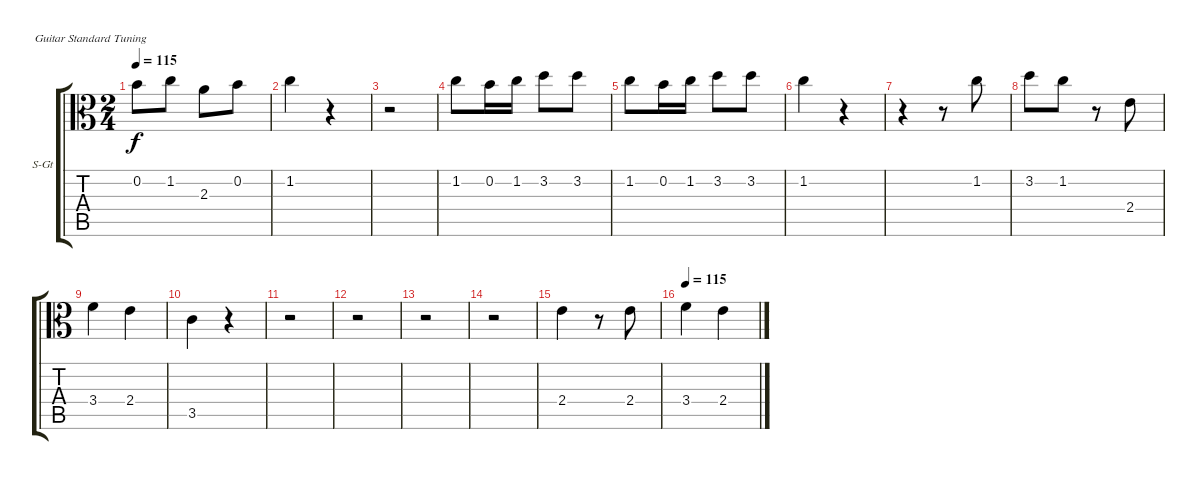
\defaultSystemsLayout 4
\bracketExtendMode groupsimilarinstruments
\firstSystemTrackNameOrientation horizontal
\otherSystemsTrackNameOrientation horizontal
\track ("Viola" "S-Gt") {instrument acousticguitarsteel}
\staff {score tabs}
\tuning (E4 B3 G3 D3 A2 E2)
\ts (2 4)
\tempo 115
\clef c3
\ks c
0.2.8{dy f} 1.2.8 2.3.8 0.2.8 |
1.2.4 r.4 |
r.2 |
1.2.8 0.2.16 1.2.16 3.2.8 3.2.8 |
1.2.8 0.2.16 1.2.16 3.2.8 3.2.8 |
1.2.4 r.4 |
r.4 r.8 1.2.8 |
3.2.8 1.2.8 r.8 2.4.8 |
3.4.4 2.4.4 |
3.5.4 r.4 |
r.2 |
r.2 |
r.2 |
r.2 |
2.4.4 r.8 2.4.8 |
\tempo (115 0.00625)
3.4.4 2.4.4
